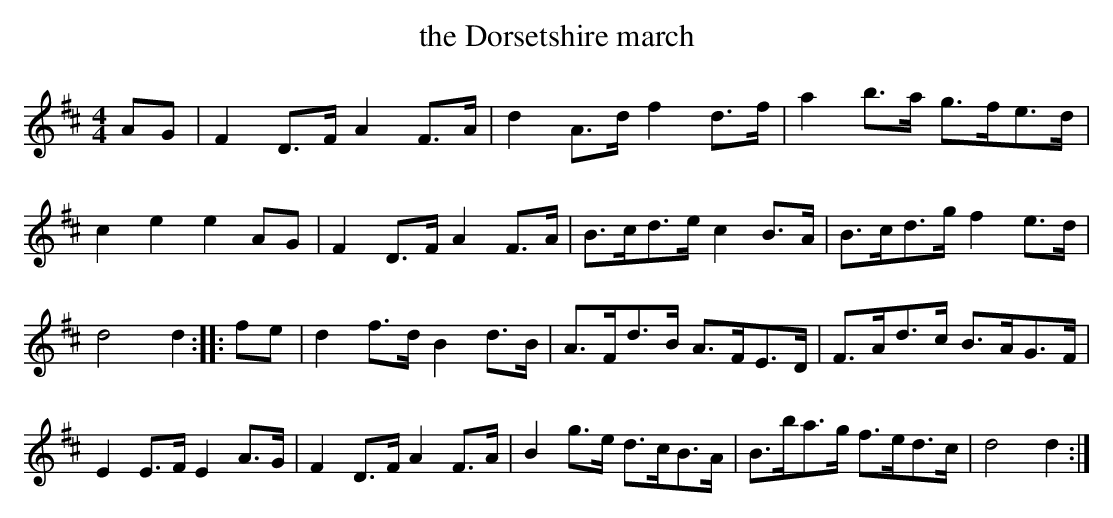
X:1
T:the Dorsetshire march
M:4/4
L:1/8
K:D
AG |\
F2D>F A2F>A | d2A>d f2d>f | \
a2b>a g>fe>d | c2e2 e2AG | \
F2D>F A2F>A | B>cd>e c2B>A | \
B>cd>g f2e>d | d4 d2::\
fe |\
d2f>d B2d>B | A>Fd>B A>FE>D | \
F>Ad>c B>AG>F | E2E>F E2A>G |\
F2D>F A2F>A | B2g>e d>cB>A | \
B>ba>g f>ed>c | d4 d2 :|
